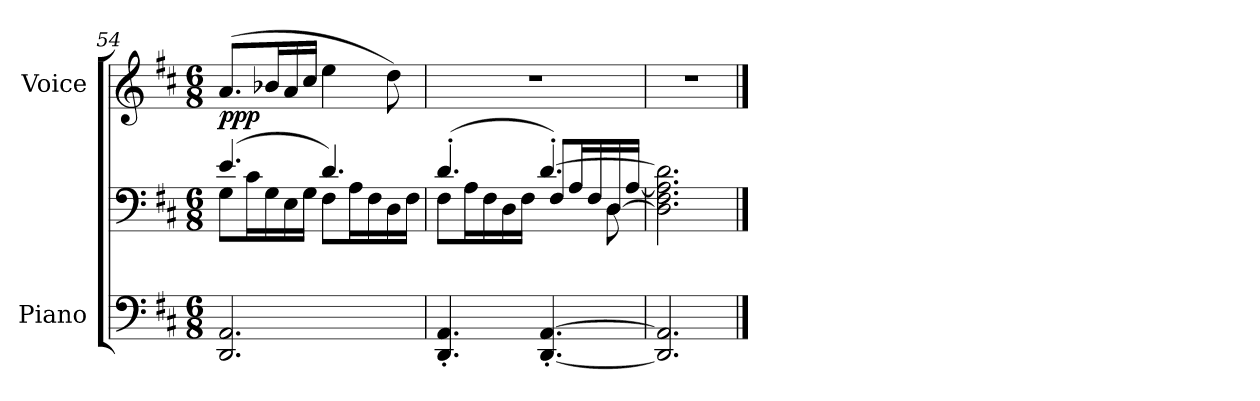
**kern	**kern	**kern	**dynam
*part2	*part2	*part1	*part1
*staff3	*staff2	*staff1	*staff1
*I"Piano	*	*I"Voice	*
*I'Pno.	*	*I'Voice	*
*clefF4	*clefF4	*clefG2	*
*k[f#c#]	*k[f#c#]	*k[f#c#]	*
*D:	*D:	*D:	*
*M6/8	*M6/8	*M6/8	*
=54	=54	=54	=54
*	*^	*	*
2.DDi/ 2.AAi	(4.ei/	8Gi\L	(8.ai/L	ppp
.	.	16c#i\L	.	.
.	.	16Gi\	16b-Xi/L	.
.	.	16Ei\	16ai/	.
.	.	16Gi\JJ	16cc#i/JJ	.
.	4.di/)	8F#i\L	4eei\	.
.	.	16Ai\L	.	.
.	.	16F#i\	.	.
.	.	16Di\	8ddi\)	.
.	.	16F#i\JJ	.	.
=55	=55	=55	=55	=55
*	*	*^	*	*
!	!	!	!	!LO:N:vis=1	!
4.DDi/' 4.AAi'	(4.d'i/	8F#i\L	4.ryy	2.r	.
.	.	16Ai\L	.	.	.
.	.	16F#i\	.	.	.
.	.	16Di\	.	.	.
.	.	16F#i\JJ	.	.	.
[<4.DDi/' [>4.AAi'	[>4.d'i/)	8F#i/L	4ryy	.	.
.	.	16Ai/L	.	.	.
.	.	16F#i/	.	.	.
.	.	16Di/	[<8Di\	.	.
.	.	[>16Ai/JJ	.	.	.
*	*	*v	*v	*	*
=56	=56	=56	=56	=56
!	!	!	!LO:N:vis=1	!
*	*v	*v	*	*
2.DDi/] 2.AAi]	2.Di\] 2.F#i 2.Ai] 2.di]	2.r	.
==	==	==	==
*-	*-	*-	*-
